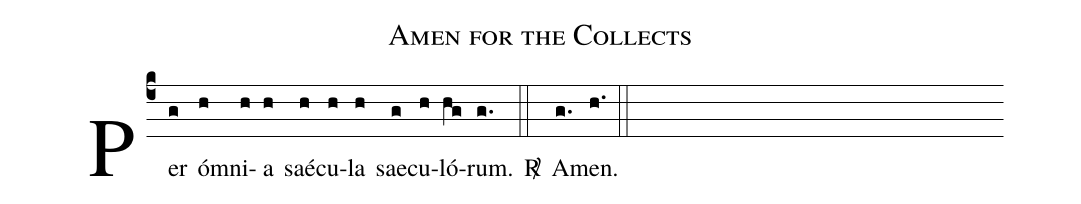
name:Amen for the Collects;
%%
(c4) Per(g) óm(h)ni(h)a(h) saé(h)cu(h)la(h) sae(g)cu(h)ló(hg)rum.(g.) <sp>R/</sp>(::)
A(g.)men.(h.) (::)
